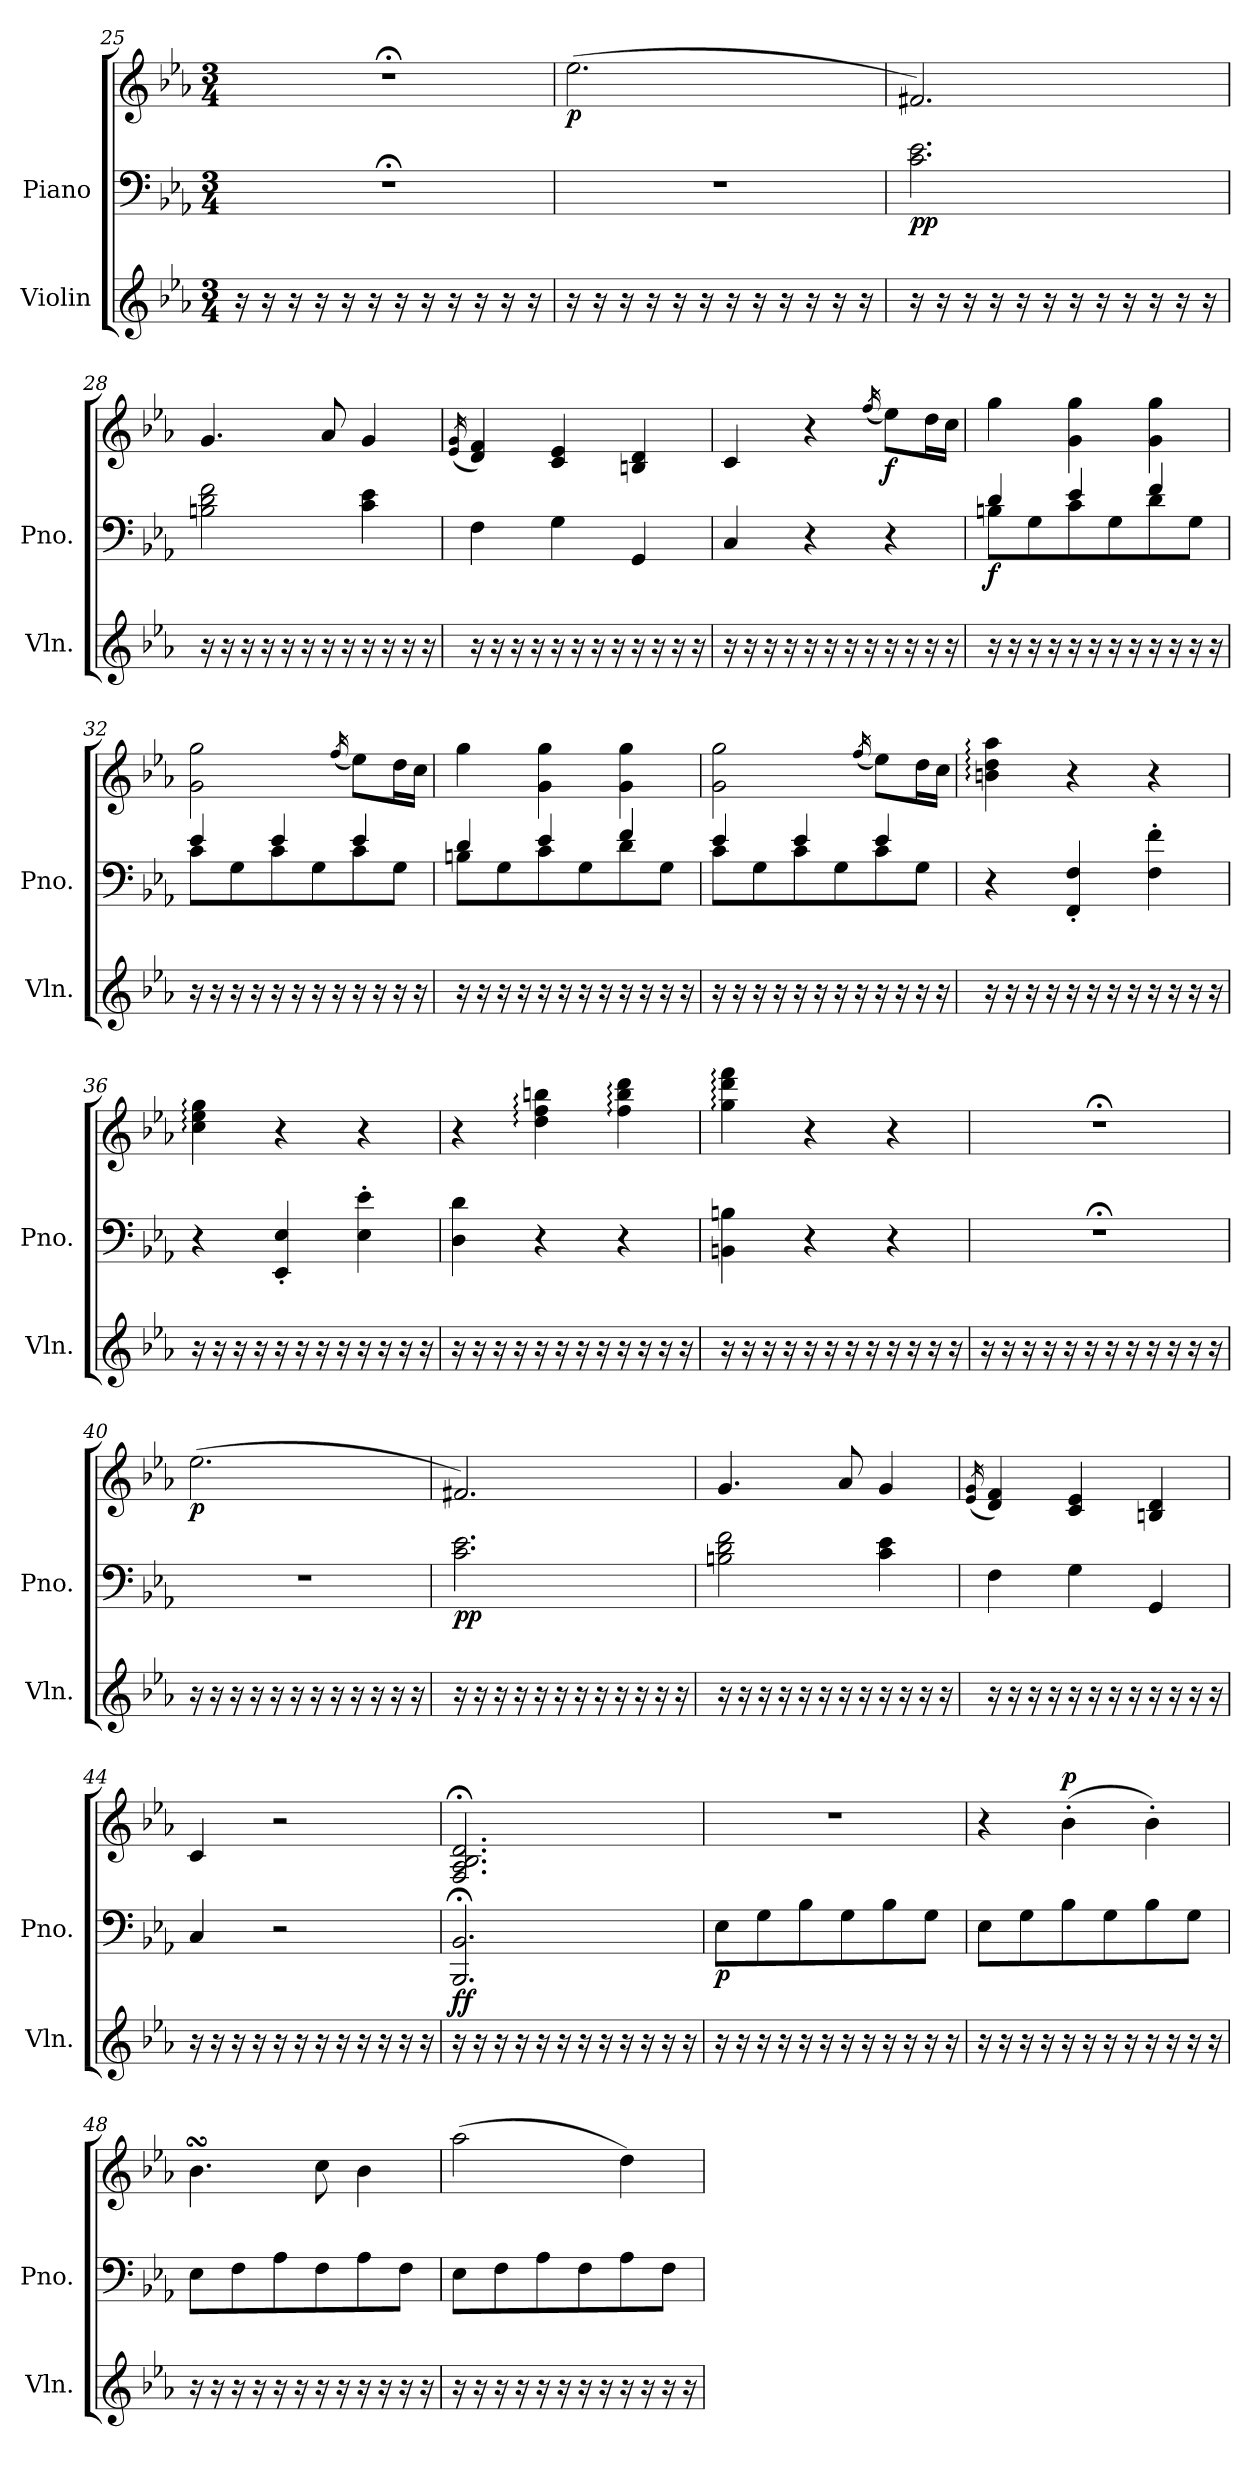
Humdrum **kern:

**kern	**kern	**kern	**dynam
*part2	*part1	*part1	*part1
*staff3	*staff2	*staff1	*staff1/2
*I"Violin	*I"Piano	*	*
*I'Vln.	*I'Pno.	*	*
!!LO:LB:g=z
*clefG2	*clefF4	*clefG2	*
*k[b-e-a-]	*k[b-e-a-]	*k[b-e-a-]	*
*M3/4	*M3/4	*M3/4	*
=25	=25	=25	=25
16r	2.r;<	2.r;<	.
16r	.	.	.
16r	.	.	.
16r	.	.	.
16r	.	.	.
16r	.	.	.
16r	.	.	.
16r	.	.	.
16r	.	.	.
16r	.	.	.
16r	.	.	.
16r	.	.	.
=26	=26	=26	=26
!	!	!	!LO:DY:b
16r	2.r	(>2.ee-\	p
16r	.	.	.
16r	.	.	.
16r	.	.	.
16r	.	.	.
16r	.	.	.
16r	.	.	.
16r	.	.	.
16r	.	.	.
16r	.	.	.
16r	.	.	.
16r	.	.	.
=27	=27	=27	=27
!	!	!	!LO:DY:b=2
!	!	!	!LO:DY:n=1:b=2
16r	2.c\ 2.e-\	2.f#X/)	p p
16r	.	.	.
16r	.	.	.
16r	.	.	.
16r	.	.	.
16r	.	.	.
16r	.	.	.
16r	.	.	.
16r	.	.	.
16r	.	.	.
16r	.	.	.
16r	.	.	.
=28	=28	=28	=28
16r	2Bn\ 2d\ 2f\	4.g/	.
16r	.	.	.
16r	.	.	.
16r	.	.	.
16r	.	.	.
16r	.	.	.
16r	.	8a-/	.
16r	.	.	.
16r	4c\ 4e-\	4g/	.
16r	.	.	.
16r	.	.	.
16r	.	.	.
!!LO:PB:g=z
=29	=29	=29	=29
.	.	(<16qe-/ 16qg/	.
16r	4F\	4d/ 4f/)	.
16r	.	.	.
16r	.	.	.
16r	.	.	.
16r	4G\	4c/ 4e-/	.
16r	.	.	.
16r	.	.	.
16r	.	.	.
16r	4GG/	4Bn/ 4d/	.
16r	.	.	.
16r	.	.	.
16r	.	.	.
=30	=30	=30	=30
16r	4C/	4c/	.
16r	.	.	.
16r	.	.	.
16r	.	.	.
16r	4r	4r	.
16r	.	.	.
16r	.	.	.
16r	.	.	.
.	.	(<16qff/	.
!	!	!	!LO:DY:b
16r	4r	8ee-\L)	f
16r	.	.	.
16r	.	16dd\L	.
16r	.	16cc\JJ	.
=31	=31	=31	=31
*	*^	*	*
!	!	!	!	!LO:DY:b=2
16r	4d/	8Bn\L	4gg\	f
16r	.	.	.	.
16r	.	8G\	.	.
16r	.	.	.	.
16r	4e-/	8c\	4g\ 4gg\	.
16r	.	.	.	.
16r	.	8G\	.	.
16r	.	.	.	.
16r	4f/	8d\	4g\ 4gg\	.
16r	.	.	.	.
16r	.	8G\J	.	.
16r	.	.	.	.
=32	=32	=32	=32	=32
16r	4e-/	8c\L	2g\ 2gg\	.
16r	.	.	.	.
16r	.	8G\	.	.
16r	.	.	.	.
16r	4e-/	8c\	.	.
16r	.	.	.	.
16r	.	8G\	.	.
16r	.	.	.	.
.	.	.	(<16qff/	.
16r	4e-/	8c\	8ee-\L)	.
16r	.	.	.	.
16r	.	8G\J	16dd\L	.
16r	.	.	16cc\JJ	.
!!LO:LB:g=z
=33	=33	=33	=33	=33
16r	4d/	8Bn\L	4gg\	.
16r	.	.	.	.
16r	.	8G\	.	.
16r	.	.	.	.
16r	4e-/	8c\	4g\ 4gg\	.
16r	.	.	.	.
16r	.	8G\	.	.
16r	.	.	.	.
16r	4f/	8d\	4g\ 4gg\	.
16r	.	.	.	.
16r	.	8G\J	.	.
16r	.	.	.	.
=34	=34	=34	=34	=34
16r	4e-/	8c\L	2g\ 2gg\	.
16r	.	.	.	.
16r	.	8G\	.	.
16r	.	.	.	.
16r	4e-/	8c\	.	.
16r	.	.	.	.
16r	.	8G\	.	.
16r	.	.	.	.
.	.	.	(<16qff/	.
16r	4e-/	8c\	8ee-\L)	.
16r	.	.	.	.
16r	.	8G\J	16dd\L	.
16r	.	.	16cc\JJ	.
*	*v	*v	*	*
=35	=35	=35	=35
16r	4r	4bn\: 4dd\: 4aa-\:	.
16r	.	.	.
16r	.	.	.
16r	.	.	.
16r	4FF/' 4F/'	4r	.
16r	.	.	.
16r	.	.	.
16r	.	.	.
16r	4F\' 4f\'	4r	.
16r	.	.	.
16r	.	.	.
16r	.	.	.
=36	=36	=36	=36
16r	4r	4cc\: 4ee-\: 4gg\:	.
16r	.	.	.
16r	.	.	.
16r	.	.	.
16r	4EE-/' 4E-/'	4r	.
16r	.	.	.
16r	.	.	.
16r	.	.	.
16r	4E-\' 4e-\'	4r	.
16r	.	.	.
16r	.	.	.
16r	.	.	.
!!LO:LB:g=z
=37	=37	=37	=37
16r	4D\ 4d\	4r	.
16r	.	.	.
16r	.	.	.
16r	.	.	.
16r	4r	4dd\: 4ff\: 4bbn\:	.
16r	.	.	.
16r	.	.	.
16r	.	.	.
16r	4r	4ff\: 4bb\: 4ddd\:	.
16r	.	.	.
16r	.	.	.
16r	.	.	.
=38	=38	=38	=38
16r	4BBn\ 4Bn\	4gg\: 4ddd\: 4fff\:	.
16r	.	.	.
16r	.	.	.
16r	.	.	.
16r	4r	4r	.
16r	.	.	.
16r	.	.	.
16r	.	.	.
16r	4r	4r	.
16r	.	.	.
16r	.	.	.
16r	.	.	.
=39	=39	=39	=39
16r	2.r;<	2.r;<	.
16r	.	.	.
16r	.	.	.
16r	.	.	.
16r	.	.	.
16r	.	.	.
16r	.	.	.
16r	.	.	.
16r	.	.	.
16r	.	.	.
16r	.	.	.
16r	.	.	.
=40	=40	=40	=40
!	!	!	!LO:DY:b
16r	2.r	(>2.ee-\	p
16r	.	.	.
16r	.	.	.
16r	.	.	.
16r	.	.	.
16r	.	.	.
16r	.	.	.
16r	.	.	.
16r	.	.	.
16r	.	.	.
16r	.	.	.
16r	.	.	.
!!LO:LB:g=z
=41	=41	=41	=41
!	!	!	!LO:DY:b=2
!	!	!	!LO:DY:n=1:b=2
16r	2.c\ 2.e-\	2.f#X/)	p p
16r	.	.	.
16r	.	.	.
16r	.	.	.
16r	.	.	.
16r	.	.	.
16r	.	.	.
16r	.	.	.
16r	.	.	.
16r	.	.	.
16r	.	.	.
16r	.	.	.
=42	=42	=42	=42
16r	2Bn\ 2d\ 2f\	4.g/	.
16r	.	.	.
16r	.	.	.
16r	.	.	.
16r	.	.	.
16r	.	.	.
16r	.	8a-/	.
16r	.	.	.
16r	4c\ 4e-\	4g/	.
16r	.	.	.
16r	.	.	.
16r	.	.	.
=43	=43	=43	=43
.	.	(<16qe-/ 16qg/	.
16r	4F\	4d/ 4f/)	.
16r	.	.	.
16r	.	.	.
16r	.	.	.
16r	4G\	4c/ 4e-/	.
16r	.	.	.
16r	.	.	.
16r	.	.	.
16r	4GG/	4Bn/ 4d/	.
16r	.	.	.
16r	.	.	.
16r	.	.	.
=44	=44	=44	=44
16r	4C/	4c/	.
16r	.	.	.
16r	.	.	.
16r	.	.	.
16r	2r	2r	.
16r	.	.	.
16r	.	.	.
16r	.	.	.
16r	.	.	.
16r	.	.	.
16r	.	.	.
16r	.	.	.
!!LO:PB:g=z
=45	=45	=45	=45
!	!	!	!LO:DY:b=2
!	!	!	!LO:DY:n=1:b
16r	2.BBB-/;< 2.BB-/;<	2.F/;< 2.A-/;< 2.B-/;< 2.d/;<	f f
16r	.	.	.
16r	.	.	.
16r	.	.	.
16r	.	.	.
16r	.	.	.
16r	.	.	.
16r	.	.	.
16r	.	.	.
16r	.	.	.
16r	.	.	.
16r	.	.	.
=46	=46	=46	=46
!	!	!	!LO:DY:b=2
16r	8E-\L	2.r	p
16r	.	.	.
16r	8G\	.	.
16r	.	.	.
16r	8B-\	.	.
16r	.	.	.
16r	8G\	.	.
16r	.	.	.
16r	8B-\	.	.
16r	.	.	.
16r	8G\J	.	.
16r	.	.	.
=47	=47	=47	=47
16r	8E-\L	4r	.
16r	.	.	.
16r	8G\	.	.
16r	.	.	.
!	!	!	!LO:DY:a
16r	8B-\	(>4b-'\	p
16r	.	.	.
16r	8G\	.	.
16r	.	.	.
16r	8B-\	4b-'\)	.
16r	.	.	.
16r	8G\J	.	.
16r	.	.	.
=48	=48	=48	=48
16r	8E-\L	4.b-sSSS\	.
16r	.	.	.
16r	8F\	.	.
16r	.	.	.
16r	8A-\	.	.
16r	.	.	.
16r	8F\	8cc\	.
16r	.	.	.
16r	8A-\	4b-\	.
16r	.	.	.
16r	8F\J	.	.
16r	.	.	.
!!LO:LB:g=z
=49	=49	=49	=49
16r	8E-\L	(>2aa-\	.
16r	.	.	.
16r	8F\	.	.
16r	.	.	.
16r	8A-\	.	.
16r	.	.	.
16r	8F\	.	.
16r	.	.	.
16r	8A-\	4dd\)	.
16r	.	.	.
16r	8F\J	.	.
16r	.	.	.
=	=	=	=
*-	*-	*-	*-
